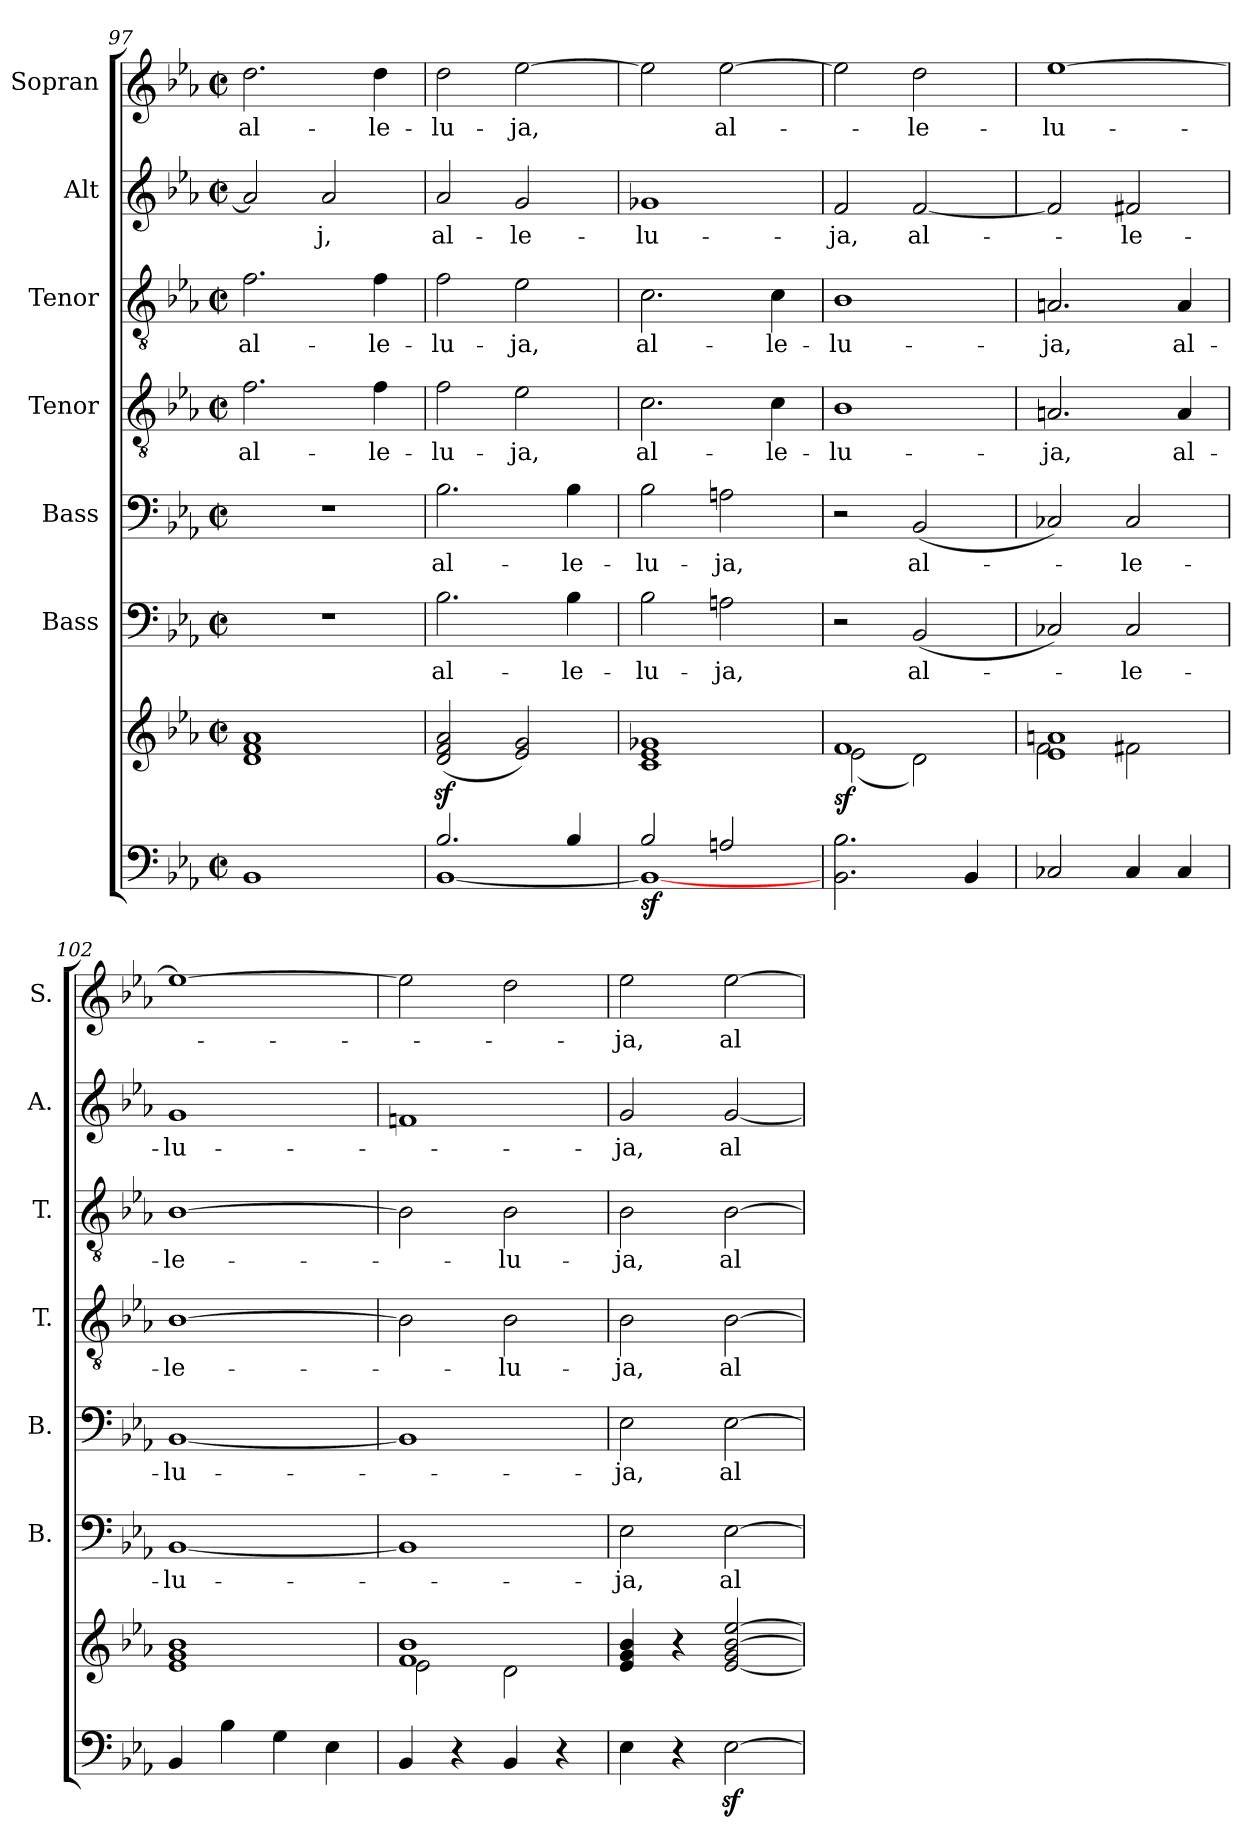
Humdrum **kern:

**kern	**kern	**dynam	**kern	**text	**kern	**text	**kern	**text	**kern	**text	**kern	**text	**kern	**text
*part7	*part7	*part7	*part6	*part6	*part5	*part5	*part4	*part4	*part3	*part3	*part2	*part2	*part1	*part1
*staff8	*staff7	*staff7/8	*staff6	*staff6	*staff5	*staff5	*staff4	*staff4	*staff3	*staff3	*staff2	*staff2	*staff1	*staff1
*	*	*	*I"Bass	*	*I"Bass	*	*I"Tenor	*	*I"Tenor	*	*I"Alt	*	*I"Sopran	*
*	*	*	*I'B.	*	*I'B.	*	*I'T.	*	*I'T.	*	*I'A.	*	*I'S.	*
*clefF4	*clefG2	*	*clefF4	*	*clefF4	*	*clefGv2	*	*clefGv2	*	*clefG2	*	*clefG2	*
*k[b-e-a-]	*k[b-e-a-]	*	*k[b-e-a-]	*	*k[b-e-a-]	*	*k[b-e-a-]	*	*k[b-e-a-]	*	*k[b-e-a-]	*	*k[b-e-a-]	*
*E-:	*E-:	*	*E-:	*	*E-:	*	*E-:	*	*E-:	*	*E-:	*	*E-:	*
*M2/2	*M2/2	*	*M2/2	*	*M2/2	*	*M2/2	*	*M2/2	*	*M2/2	*	*M2/2	*
*met(c|)	*met(c|)	*	*met(c|)	*	*met(c|)	*	*met(c|)	*	*met(c|)	*	*met(c|)	*	*met(c|)	*
=97	=97	=97	=97	=97	=97	=97	=97	=97	=97	=97	=97	=97	=97	=97
!	!	!	!	!	!	!	!	!LO:LY:b	!	!LO:LY:b	!	!	!	!LO:LY:b
1BB-	1d 1f 1a-	.	1r	.	1r	.	2.f\	al-	2.f\	al-	2a-/]	.	2.dd\	al-
!	!	!	!	!	!	!	!	!	!	!	!	!LO:LY:b	!	!
.	.	.	.	.	.	.	.	.	.	.	2a-/	-j,	.	.
!	!	!	!	!	!	!	!	!LO:LY:b	!	!LO:LY:b	!	!	!	!LO:LY:b
.	.	.	.	.	.	.	4f\	-le-	4f\	-le-	.	.	4dd\	-le-
!!LO:LB:g=z
=98	=98	=98	=98	=98	=98	=98	=98	=98	=98	=98	=98	=98	=98	=98
*^	*	*	*	*	*	*	*	*	*	*	*	*	*	*
!	!	!	!	!	!LO:LY:b	!	!LO:LY:b	!	!LO:LY:b	!	!LO:LY:b	!	!LO:LY:b	!	!LO:LY:b
2.B-/	[<1BB-	(<2d/z< 2f/z< 2a-/z<	.	2.B-\	al-	2.B-\	al-	2f\	-lu-	2f\	-lu-	2a-/	al-	2dd\	-lu-
!	!	!	!	!	!	!	!	!	!LO:LY:b	!	!LO:LY:b	!	!LO:LY:b	!	!LO:LY:b
.	.	2e-/ 2g/)	.	.	.	.	.	2e-\	-ja,	2e-\	-ja,	2g/	-le-	[2ee-\	-ja,
!	!	!	!	!	!LO:LY:b	!	!LO:LY:b	!	!	!	!	!	!	!	!
4B-/	.	.	.	4B-\	-le-	4B-\	-le-	.	.	.	.	.	.	.	.
=99	=99	=99	=99	=99	=99	=99	=99	=99	=99	=99	=99	=99	=99	=99	=99
!	!	!	!LO:DY:b=2	!	!LO:LY:b	!	!LO:LY:b	!	!LO:LY:b	!	!LO:LY:b	!	!LO:LY:b	!	!
2B-/	1BB-_	1c 1e- 1g-X	sf	2B-\	-lu-	2B-\	-lu-	2.c\	al-	2.c\	al-	1g-X	-lu-	2ee-\]	.
!	!	!	!	!	!LO:LY:b	!	!LO:LY:b	!	!	!	!	!	!	!	!LO:LY:b
2An/	.	.	.	2An\	-ja,	2An\	-ja,	.	.	.	.	.	.	[2ee-\	al-
!	!	!	!	!	!	!	!	!	!LO:LY:b	!	!LO:LY:b	!	!	!	!
.	.	.	.	.	.	.	.	4c\	-le-	4c\	-le-	.	.	.	.
*v	*v	*	*	*	*	*	*	*	*	*	*	*	*	*	*
=100	=100	=100	=100	=100	=100	=100	=100	=100	=100	=100	=100	=100	=100	=100
*	*^	*	*	*	*	*	*	*	*	*	*	*	*	*
!	!	!	!LO:DY:b	!	!	!	!	!	!LO:LY:b	!	!LO:LY:b	!	!LO:LY:b	!	!
2.BB-\ 2.B-\	1f	(<2e-\	sf	2r	.	2r	.	1B-	-lu-	1B-	-lu-	2f/	-ja,	2ee-\]	.
!	!	!	!	!	!LO:LY:b	!	!LO:LY:b	!	!	!	!	!	!LO:LY:b	!	!LO:LY:b
.	.	2d\)	.	(<2BB-/	al-	(<2BB-/	al-	.	.	.	.	[2f/	al-	2dd\	-le-
4BB-/	.	.	.	.	.	.	.	.	.	.	.	.	.	.	.
=101	=101	=101	=101	=101	=101	=101	=101	=101	=101	=101	=101	=101	=101	=101	=101
!	!	!	!	!	!	!	!	!	!LO:LY:b	!	!LO:LY:b	!	!	!	!LO:LY:b
2C-X/	1e- 1an	2f\	.	2C-X/)	.	2C-X/)	.	2.An/	-ja,	2.An/	-ja,	2f/]	.	[1ee-	-lu-
!	!	!	!	!	!LO:LY:b	!	!LO:LY:b	!	!	!	!	!	!LO:LY:b	!	!
4C-/	.	2f#X\	.	2C-/	-le-	2C-/	-le-	.	.	.	.	2f#X/	-le-	.	.
!	!	!	!	!	!	!	!	!	!LO:LY:b	!	!LO:LY:b	!	!	!	!
4C-/	.	.	.	.	.	.	.	4A/	al-	4A/	al-	.	.	.	.
*	*v	*v	*	*	*	*	*	*	*	*	*	*	*	*	*
=102	=102	=102	=102	=102	=102	=102	=102	=102	=102	=102	=102	=102	=102	=102
!	!	!	!	!LO:LY:b	!	!LO:LY:b	!	!LO:LY:b	!	!LO:LY:b	!	!LO:LY:b	!	!
4BB-/	1e- 1g 1b-	.	[1BB-	-lu-	[1BB-	-lu-	[1B-	-le-	[1B-	-le-	1g	-lu-	1ee-_	.
4B-\	.	.	.	.	.	.	.	.	.	.	.	.	.	.
4G\	.	.	.	.	.	.	.	.	.	.	.	.	.	.
4E-\	.	.	.	.	.	.	.	.	.	.	.	.	.	.
=103	=103	=103	=103	=103	=103	=103	=103	=103	=103	=103	=103	=103	=103	=103
*	*^	*	*	*	*	*	*	*	*	*	*	*	*	*
4BB-/	1f 1b-	2e-\	.	1BB-]	.	1BB-]	.	2B-\]	.	2B-\]	.	1fn	.	2ee-\]	.
4r	.	.	.	.	.	.	.	.	.	.	.	.	.	.	.
!	!	!	!	!	!	!	!	!	!LO:LY:b	!	!LO:LY:b	!	!	!	!
4BB-/	.	2d\	.	.	.	.	.	2B-\	-lu-	2B-\	-lu-	.	.	2dd\	.
4r	.	.	.	.	.	.	.	.	.	.	.	.	.	.	.
*	*v	*v	*	*	*	*	*	*	*	*	*	*	*	*	*
=104	=104	=104	=104	=104	=104	=104	=104	=104	=104	=104	=104	=104	=104	=104
!	!	!	!	!LO:LY:b	!	!LO:LY:b	!	!LO:LY:b	!	!LO:LY:b	!	!LO:LY:b	!	!LO:LY:b
4E-\	4e-/ 4g/ 4b-/	.	2E-\	-ja,	2E-\	-ja,	2B-\	-ja,	2B-\	-ja,	2g/	-ja,	2ee-\	-ja,
4r	4r	.	.	.	.	.	.	.	.	.	.	.	.	.
!	!	!	!	!LO:LY:b	!	!LO:LY:b	!	!LO:LY:b	!	!LO:LY:b	!	!LO:LY:b	!	!LO:LY:b
[2E-z>\	[2e-/ 2g/ [2b-/ [2ee-/	.	[2E-\	al-	[2E-\	al-	[2B-\	al-	[2B-\	al-	[2g/	al-	[2ee-\	al-
=	=	=	=	=	=	=	=	=	=	=	=	=	=	=
*-	*-	*-	*-	*-	*-	*-	*-	*-	*-	*-	*-	*-	*-	*-
